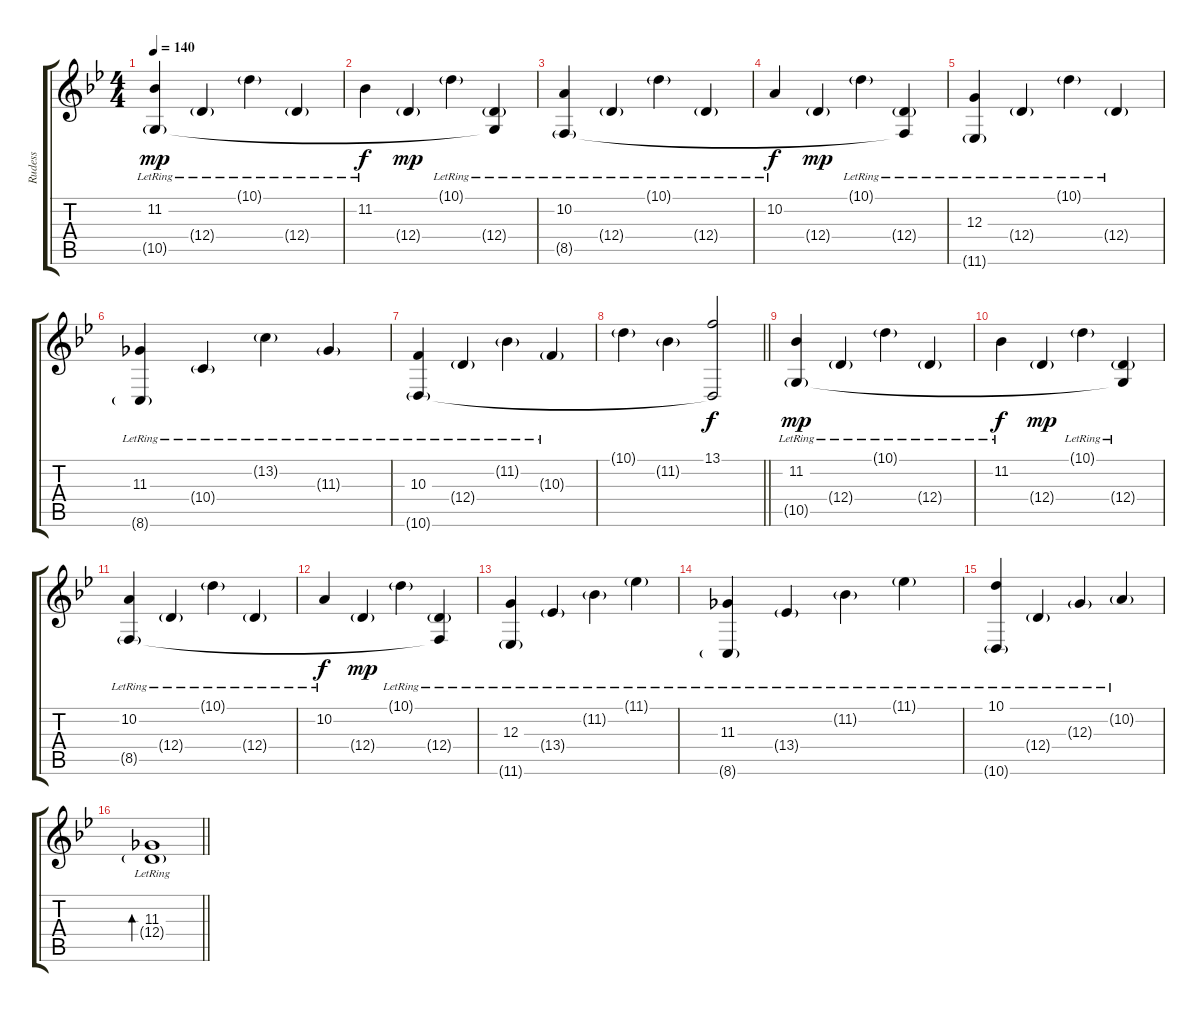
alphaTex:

\track ("Rudess" "Rudess") {instrument brightacousticpiano}
\staff {score tabs}
\tuning (E4 B3 G3 D3 A2 E2) {hide}
\ts (4 4)
\tempo 140
\clef g2
\ks bb
(11.2{lr} 10.5{g}).4{dy mp} 12.4{g lr}.4 10.1{g lr}.4 12.4{g lr}.4 |
11.2{lr}.4{dy f} 12.4{g}.4{dy mp} 10.1{g lr}.4 (12.4{g lr} 10.5{t}).4 |
(10.2{lr} 8.5{g}).4 12.4{g lr}.4 10.1{g lr}.4 12.4{g lr}.4 |
10.2{lr}.4{dy f} 12.4{g}.4{dy mp} 10.1{g lr}.4 (12.4{g lr} 8.5{t}).4 |
(12.3{lr} 11.6{g lr}).4 12.4{g lr}.4 10.1{g lr}.4 12.4{g lr}.4 |
(11.3{lr} 8.6{g lr}).4 10.4{g lr}.4 13.2{g lr}.4 11.3{g lr}.4 |
(10.3{lr} 10.6{g lr}).4 12.4{g lr}.4 11.2{g lr}.4 10.3{g lr}.4 |
\barLineRight lightlight
10.1{g}.4 11.2{g}.4 (13.1 10.6{t}).2{dy f} |
(11.2{lr} 10.5{g}).4{dy mp} 12.4{g lr}.4 10.1{g lr}.4 12.4{g lr}.4 |
11.2{lr}.4{dy f} 12.4{g}.4{dy mp} 10.1{g lr}.4 (12.4{g lr} 10.5{t}).4 |
(10.2{lr} 8.5{g}).4 12.4{g lr}.4 10.1{g lr}.4 12.4{g lr}.4 |
10.2{lr}.4{dy f} 12.4{g}.4{dy mp} 10.1{g lr}.4 (12.4{g lr} 8.5{t}).4 |
(12.3{lr} 11.6{g lr}).4 13.4{g lr}.4 11.2{g lr}.4 11.1{g lr}.4 |
(11.3{lr} 8.6{g lr}).4 13.4{g lr}.4 11.2{g lr}.4 11.1{g lr}.4 |
(10.1{lr} 10.6{g lr}).4 12.4{g lr}.4 12.3{g lr}.4 10.2{g lr}.4 |
\barLineRight lightlight
(11.3{lr} 12.4{g lr}).1{bd 120}
